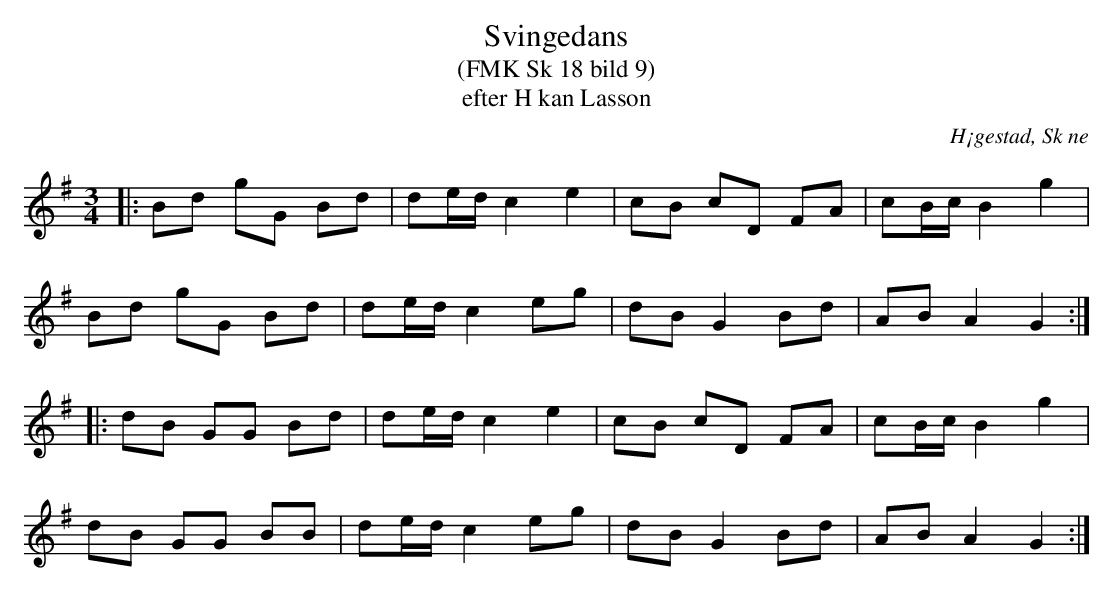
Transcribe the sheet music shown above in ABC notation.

X:1
T:Svingedans
T:(FMK Sk 18 bild 9)
T:efter H kan Lasson
O:H¡gestad, Sk ne
M:3/4
L:1/8
Q:108
K:G
|: Bd gG Bd | de/d/ c2 e2 | cB cD FA | cB/c/ B2 g2 |
 Bd gG Bd | de/d/ c2 eg | dB G2 Bd | AB A2 G2 :|
|: dB GG Bd | de/d/ c2 e2 | cB cD FA | cB/c/ B2 g2 |
 dB GG BB | de/d/ c2 eg | dB G2 Bd | AB A2 G2 :|
